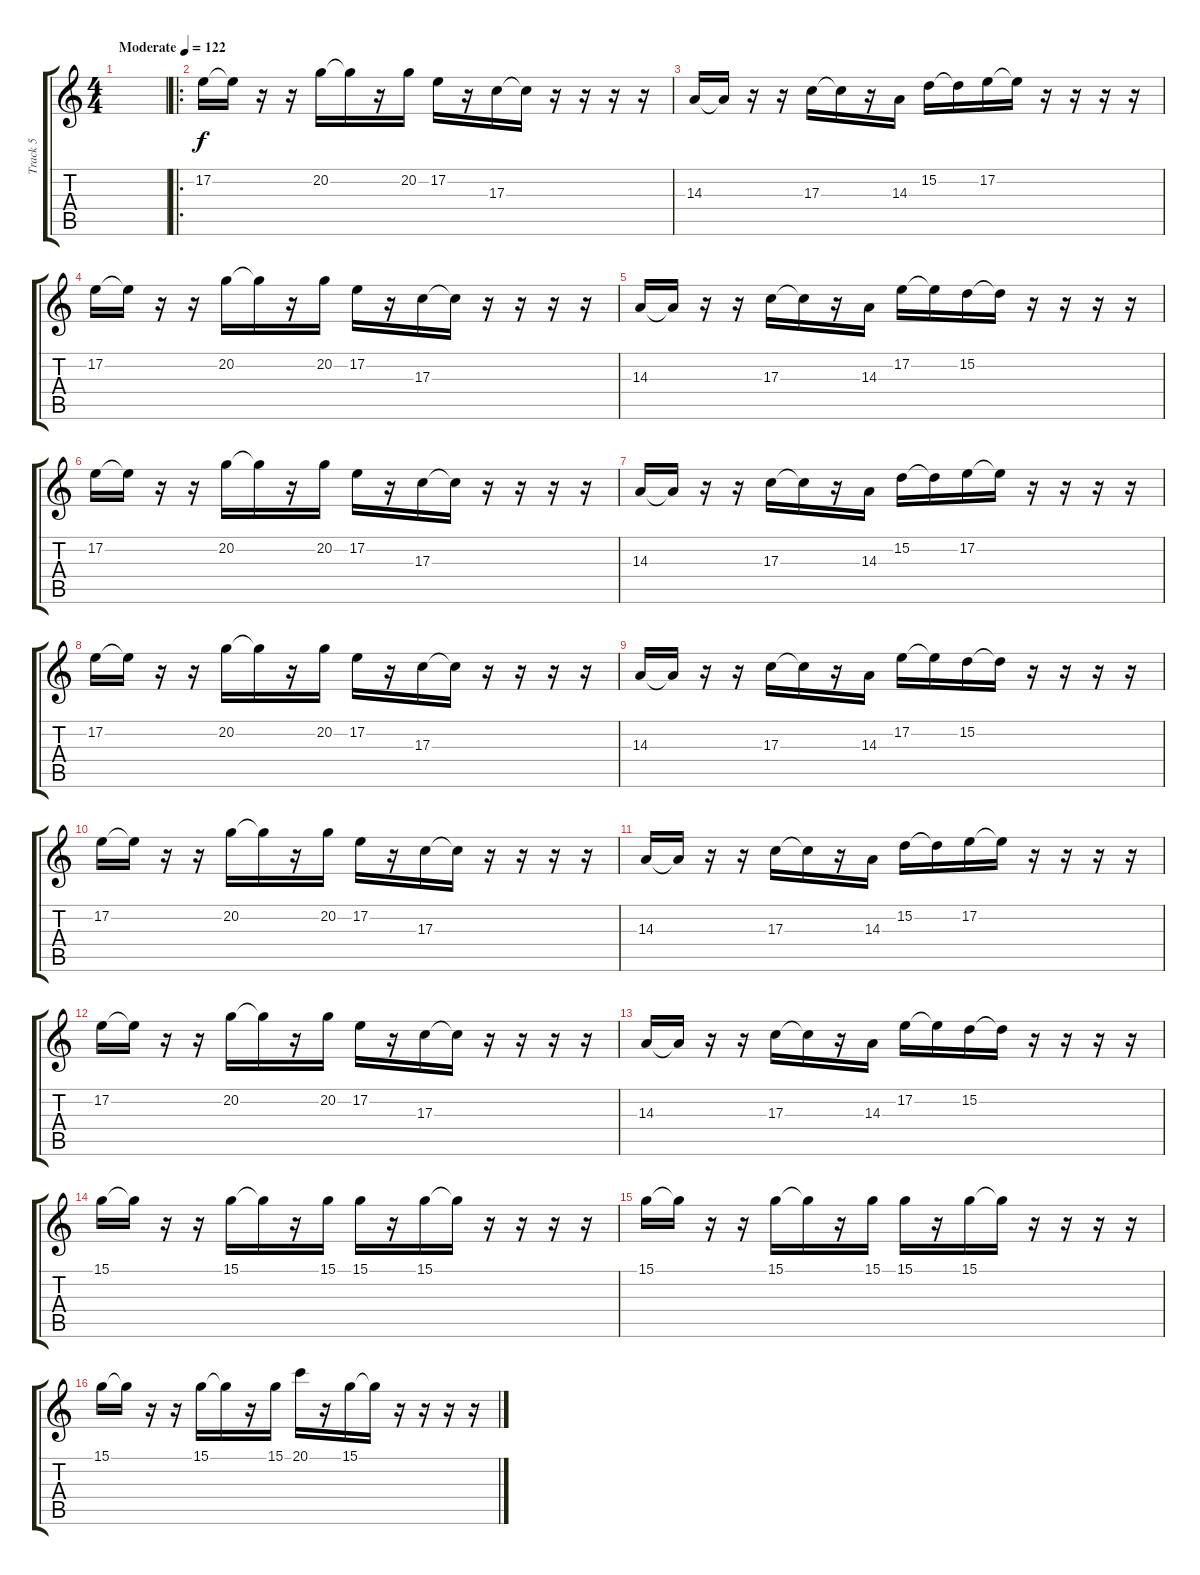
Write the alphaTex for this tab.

\track ("Track 5" "Track 5") {instrument vibraphone}
\staff {score tabs}
\tuning (E4 B3 G3 D3 A2 E2) {hide}
\ts (4 4)
\tempo (122 "Moderate")
\clef g2
\ks c
|
\ro
17.2.16 17.2{t}.16 r.16 r.16 20.2.16 20.2{t}.16 r.16 20.2.16 17.2.16 r.16 17.3.16 17.3{t}.16 r.16 r.16 r.16 r.16 |
14.3.16 14.3{t}.16 r.16 r.16 17.3.16 17.3{t}.16 r.16 14.3.16 15.2.16 15.2{t}.16 17.2.16 17.2{t}.16 r.16 r.16 r.16 r.16 |
17.2.16 17.2{t}.16 r.16 r.16 20.2.16 20.2{t}.16 r.16 20.2.16 17.2.16 r.16 17.3.16 17.3{t}.16 r.16 r.16 r.16 r.16 |
14.3.16 14.3{t}.16 r.16 r.16 17.3.16 17.3{t}.16 r.16 14.3.16 17.2.16 17.2{t}.16 15.2.16 15.2{t}.16 r.16 r.16 r.16 r.16 |
17.2.16 17.2{t}.16 r.16 r.16 20.2.16 20.2{t}.16 r.16 20.2.16 17.2.16 r.16 17.3.16 17.3{t}.16 r.16 r.16 r.16 r.16 |
14.3.16 14.3{t}.16 r.16 r.16 17.3.16 17.3{t}.16 r.16 14.3.16 15.2.16 15.2{t}.16 17.2.16 17.2{t}.16 r.16 r.16 r.16 r.16 |
17.2.16 17.2{t}.16 r.16 r.16 20.2.16 20.2{t}.16 r.16 20.2.16 17.2.16 r.16 17.3.16 17.3{t}.16 r.16 r.16 r.16 r.16 |
14.3.16 14.3{t}.16 r.16 r.16 17.3.16 17.3{t}.16 r.16 14.3.16 17.2.16 17.2{t}.16 15.2.16 15.2{t}.16 r.16 r.16 r.16 r.16 |
17.2.16 17.2{t}.16 r.16 r.16 20.2.16 20.2{t}.16 r.16 20.2.16 17.2.16 r.16 17.3.16 17.3{t}.16 r.16 r.16 r.16 r.16 |
14.3.16 14.3{t}.16 r.16 r.16 17.3.16 17.3{t}.16 r.16 14.3.16 15.2.16 15.2{t}.16 17.2.16 17.2{t}.16 r.16 r.16 r.16 r.16 |
17.2.16 17.2{t}.16 r.16 r.16 20.2.16 20.2{t}.16 r.16 20.2.16 17.2.16 r.16 17.3.16 17.3{t}.16 r.16 r.16 r.16 r.16 |
14.3.16 14.3{t}.16 r.16 r.16 17.3.16 17.3{t}.16 r.16 14.3.16 17.2.16 17.2{t}.16 15.2.16 15.2{t}.16 r.16 r.16 r.16 r.16 |
15.1.16 15.1{t}.16 r.16 r.16 15.1.16 15.1{t}.16 r.16 15.1.16 15.1.16 r.16 15.1.16 15.1{t}.16 r.16 r.16 r.16 r.16 |
15.1.16 15.1{t}.16 r.16 r.16 15.1.16 15.1{t}.16 r.16 15.1.16 15.1.16 r.16 15.1.16 15.1{t}.16 r.16 r.16 r.16 r.16 |
15.1.16 15.1{t}.16 r.16 r.16 15.1.16 15.1{t}.16 r.16 15.1.16 20.1.16 r.16 15.1.16 15.1{t}.16 r.16 r.16 r.16 r.16
